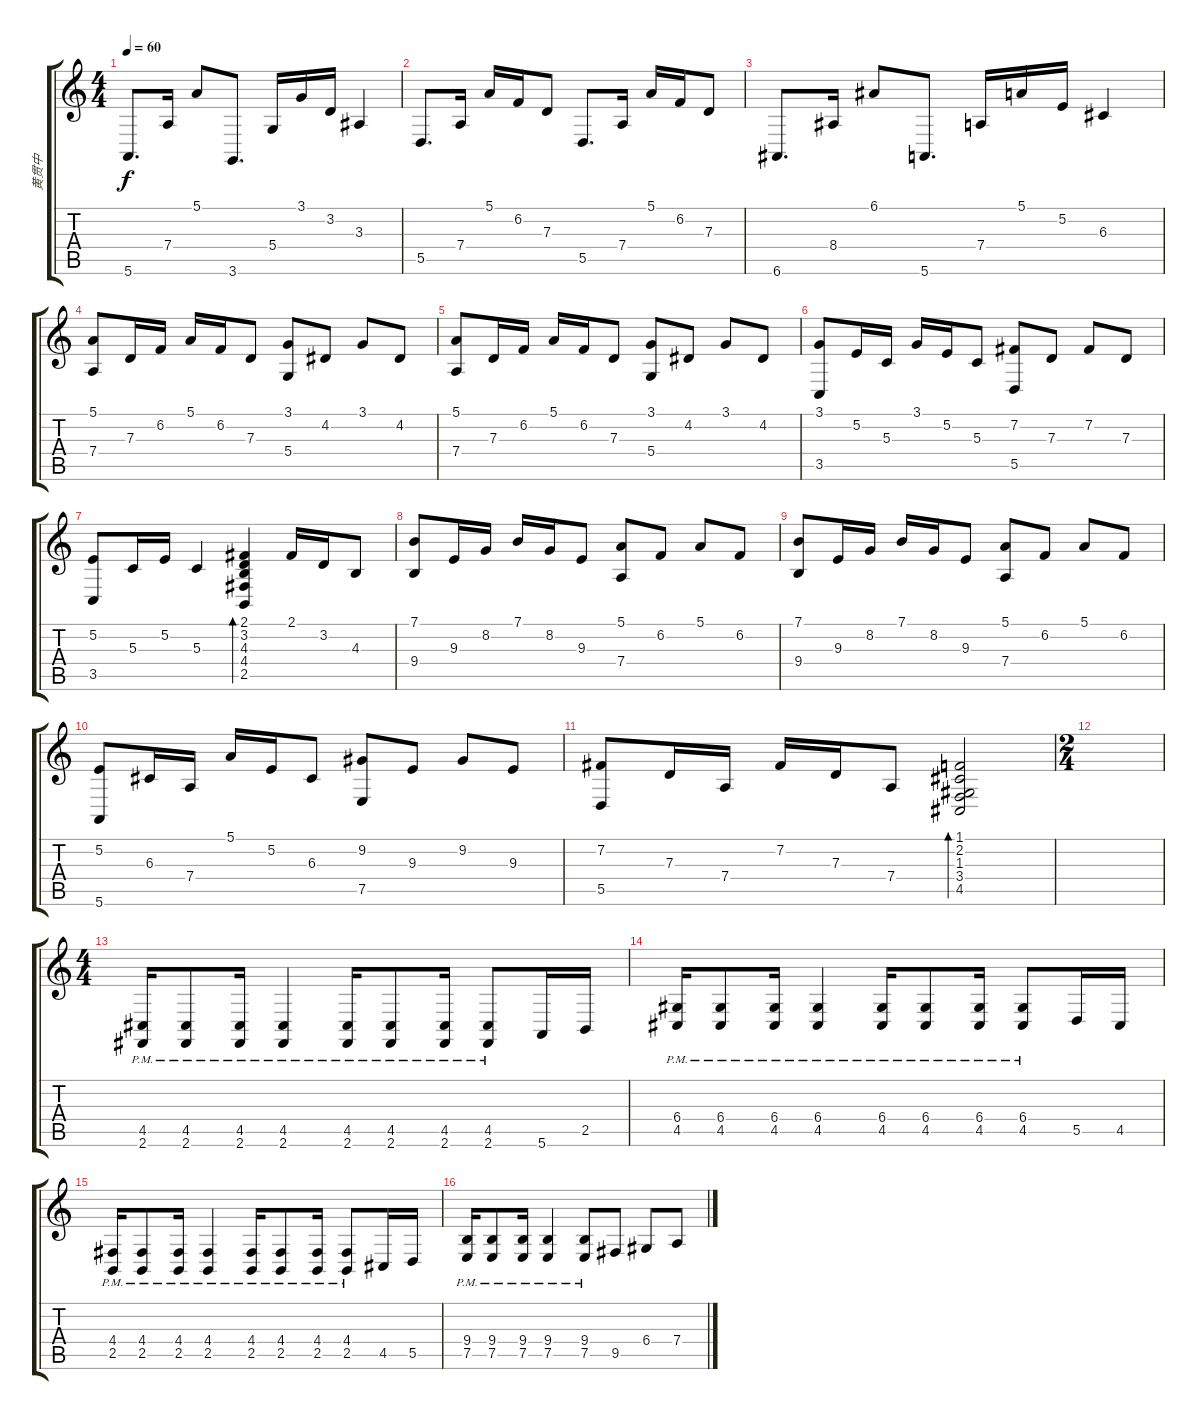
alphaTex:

\track ("黄贯中" "黄贯中") {instrument harpsichord}
\staff {score tabs}
\tuning (E4 B3 G3 D3 A2 E2) {hide}
\ts (4 4)
\tempo 60
\clef g2
\ks c
5.6.8{d dy f} 7.4.16 5.1.8 3.6.8{d} 5.4.16 3.1.16 3.2.16 3.3.4 |
5.5.8{d} 7.4.16 5.1.16 6.2.16 7.3.8 5.5.8{d} 7.4.16 5.1.16 6.2.16 7.3.8 |
6.6.8{d} 8.4.16 6.1.8 5.6.8{d} 7.4.16 5.1.16 5.2.16 6.3.4 |
(5.1 7.4).8 7.3.16 6.2.16 5.1.16 6.2.16 7.3.8 (3.1 5.4).8 4.2.8 3.1.8 4.2.8 |
(5.1 7.4).8 7.3.16 6.2.16 5.1.16 6.2.16 7.3.8 (3.1 5.4).8 4.2.8 3.1.8 4.2.8 |
(3.1 3.5).8 5.2.16 5.3.16 3.1.16 5.2.16 5.3.8 (7.2 5.5).8 7.3.8 7.2.8 7.3.8 |
(5.2 3.5).8 5.3.16 5.2.16 5.3.4 (2.1 3.2 4.3 4.4 2.5).4{bd 60} 2.1.16 3.2.16 4.3.8 |
(7.1 9.4).8 9.3.16 8.2.16 7.1.16 8.2.16 9.3.8 (5.1 7.4).8 6.2.8 5.1.8 6.2.8 |
(7.1 9.4).8 9.3.16 8.2.16 7.1.16 8.2.16 9.3.8 (5.1 7.4).8 6.2.8 5.1.8 6.2.8 |
(5.2 5.6).8 6.3.16 7.4.16 5.1.16 5.2.16 6.3.8 (9.2 7.5).8 9.3.8 9.2.8 9.3.8 |
(7.2 5.5).8 7.3.16 7.4.16 7.2.16 7.3.16 7.4.8 (1.1 2.2 1.3 3.4 4.5).2{bd 240} |
\ts (2 4)
|
\ts (4 4)
(4.5{pm} 2.6{pm}).16{instrument distortionguitar} (4.5{pm} 2.6{pm}).8 (4.5{pm} 2.6{pm}).16 (4.5{pm} 2.6{pm}).4 (4.5{pm} 2.6{pm}).16 (4.5{pm} 2.6{pm}).8 (4.5{pm} 2.6{pm}).16 (4.5{pm} 2.6{pm}).8 5.6.16 2.5.16 |
(6.4{pm} 4.5{pm}).16 (6.4{pm} 4.5{pm}).8 (6.4{pm} 4.5{pm}).16 (6.4{pm} 4.5{pm}).4 (6.4{pm} 4.5{pm}).16 (6.4{pm} 4.5{pm}).8 (6.4{pm} 4.5{pm}).16 (6.4{pm} 4.5{pm}).8 5.5.16 4.5.16 |
(4.4{pm} 2.5{pm}).16 (4.4{pm} 2.5{pm}).8 (4.4{pm} 2.5{pm}).16 (4.4{pm} 2.5{pm}).4 (4.4{pm} 2.5{pm}).16 (4.4{pm} 2.5{pm}).8 (4.4{pm} 2.5{pm}).16 (4.4{pm} 2.5{pm}).8 4.5.16 5.5.16 |
(9.4{pm} 7.5{pm}).16 (9.4{pm} 7.5{pm}).8 (9.4{pm} 7.5{pm}).16 (9.4{pm} 7.5{pm}).4 (9.4{pm} 7.5{pm}).8 9.5.8 6.4.8 7.4.8
